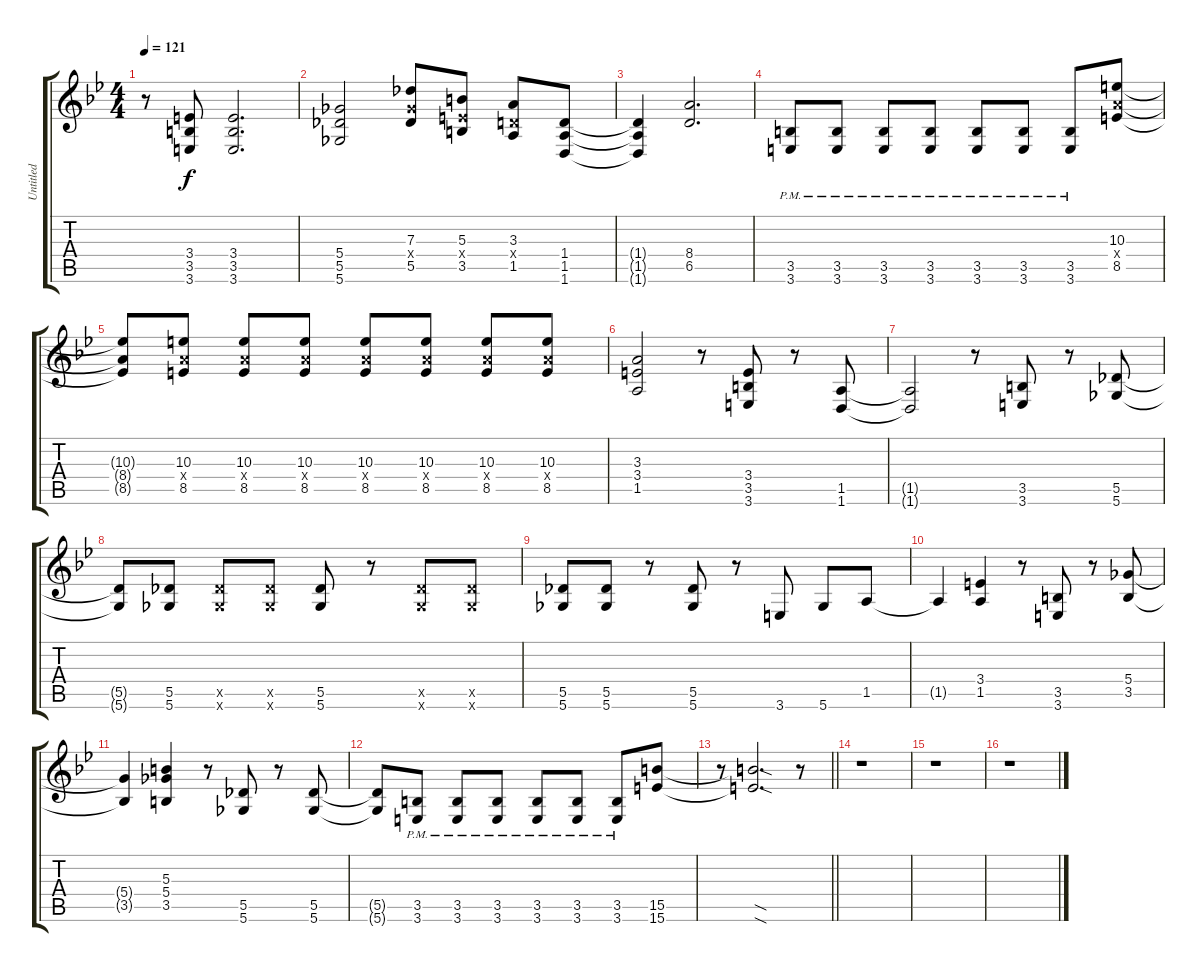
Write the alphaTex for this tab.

\track ("Untitled" "Untitled") {instrument distortionguitar}
\staff {score tabs}
\tuning (Eb4 Bb3 Gb3 Db3 Ab2 Db2) {hide}
\ts (4 4)
\tempo 121
\clef g2
\ks bb
r.8{dy f} (3.4 3.5 3.6).8 (3.4 3.5 3.6).2{d} |
(5.4 5.5 5.6).2 (7.3 5.4{x} 5.5).8 (5.3 3.4{x} 3.5).8 (3.3 1.4{x} 1.5).8 (1.4 1.5 1.6).8 |
(1.4{t} 1.5{t} 1.6{t}).4 (8.4 6.5).2{d} |
(3.5{pm} 3.6{pm}).8 (3.5{pm} 3.6{pm}).8 (3.5{pm} 3.6{pm}).8 (3.5{pm} 3.6{pm}).8 (3.5{pm} 3.6{pm}).8 (3.5{pm} 3.6{pm}).8 (3.5{pm} 3.6{pm}).8 (10.3 8.4{x} 8.5).8 |
(10.3{t} 8.4{t} 8.5{t}).8 (10.3 8.4{x} 8.5).8 (10.3 8.4{x} 8.5).8 (10.3 8.4{x} 8.5).8 (10.3 8.4{x} 8.5).8 (10.3 8.4{x} 8.5).8 (10.3 8.4{x} 8.5).8 (10.3 8.4{x} 8.5).8 |
(3.3 3.4 1.5).2 r.8 (3.4 3.5 3.6).8 r.8 (1.5 1.6).8 |
(1.5{t} 1.6{t}).2 r.8 (3.5 3.6).8 r.8 (5.5 5.6).8 |
(5.5{t} 5.6{t}).8 (5.5 5.6).8 (5.5{x} 5.6{x}).8 (5.5{x} 5.6{x}).8 (5.5 5.6).8 r.8 (5.5{x} 5.6{x}).8 (5.5{x} 5.6{x}).8 |
(5.5 5.6).8 (5.5 5.6).8 r.8 (5.5 5.6).8 r.8 3.6.8 5.6.8 1.5.8 |
1.5{t}.4 (3.4 1.5).4 r.8 (3.5 3.6).8 r.8 (5.4 3.5).8 |
(5.4{t} 3.5{t}).4 (5.3 5.4 3.5).4 r.8 (5.5 5.6).8 r.8 (5.5 5.6).8 |
(5.5{t} 5.6{t}).8 (3.5{pm} 3.6{pm}).8 (3.5{pm} 3.6{pm}).8 (3.5{pm} 3.6{pm}).8 (3.5{pm} 3.6{pm}).8 (3.5{pm} 3.6{pm}).8 (3.5{pm} 3.6{pm}).8 (15.5 15.6).8 |
\barLineRight lightlight
r.8 (15.5{sod t} 15.6{sod t}).2{d} r.8 |
r.1 |
r.1 |
r.1
